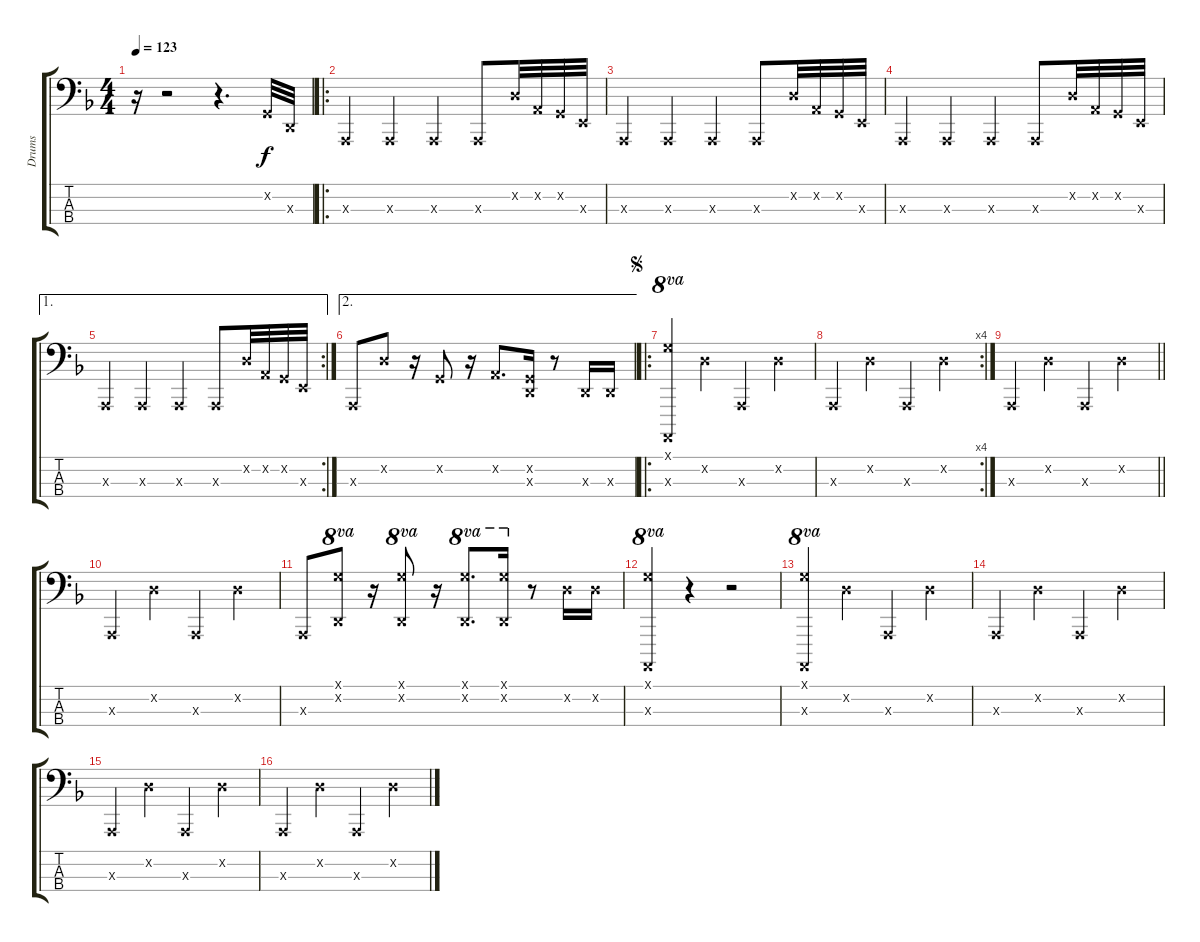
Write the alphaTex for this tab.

\track ("Drums" "Drums") {instrument synthdrum}
\staff {score tabs}
\tuning (G2 D2 A1 D1) {hide}
\ts (4 4)
\tempo 123
\clef f4
\ks f
r.16{dy f instrument synthdrum} r.2 r.4{d} 5.2{x}.32 5.3{x}.32 |
\ro
0.3{x}.4 0.3{x}.4 0.3{x}.4 0.3{x}.8 12.2{x}.32 7.2{x}.32 5.2{x}.32 7.3{x}.32 |
0.3{x}.4 0.3{x}.4 0.3{x}.4 0.3{x}.8 12.2{x}.32 7.2{x}.32 5.2{x}.32 7.3{x}.32 |
0.3{x}.4 0.3{x}.4 0.3{x}.4 0.3{x}.8 12.2{x}.32 7.2{x}.32 5.2{x}.32 7.3{x}.32 |
\ae 1
\rc 2
0.3{x}.4 0.3{x}.4 0.3{x}.4 0.3{x}.8 12.2{x}.32 7.2{x}.32 5.2{x}.32 7.3{x}.32 |
\ae 2
0.3{x}.8 12.2{x}.8 r.16 5.2{x}.8 r.16 7.2{x}.8{d} (5.2{x} 5.3{x}).16 r.8 5.3{x}.16 5.3{x}.16 |
\ro
\jump segno
(24.1{x} 0.3{x}).4{ot 8va} 12.2{x}.4 0.3{x}.4 12.2{x}.4 |
\rc 4
0.3{x}.4 12.2{x}.4 0.3{x}.4 12.2{x}.4 |
\barLineRight lightlight
0.3{x}.4 12.2{x}.4 0.3{x}.4 12.2{x}.4 |
0.3{x}.4 12.2{x}.4 0.3{x}.4 12.2{x}.4 |
0.3{x}.8 (24.1{x} 12.2{x}).8{ot 8va} r.16 (24.1{x} 12.2{x}).8{ot 8va} r.16 (24.1{x} 12.2{x}).8{d ot 8va} (24.1{x} 12.2{x}).16{ot 8va} r.8 12.2{x}.16 12.2{x}.16 |
(24.1{x} 0.3{x}).4{ot 8va} r.4 r.2 |
(24.1{x} 0.3{x}).4{ot 8va} 12.2{x}.4 0.3{x}.4 12.2{x}.4 |
0.3{x}.4 12.2{x}.4 0.3{x}.4 12.2{x}.4 |
0.3{x}.4 12.2{x}.4 0.3{x}.4 12.2{x}.4 |
0.3{x}.4 12.2{x}.4 0.3{x}.4 12.2{x}.4
